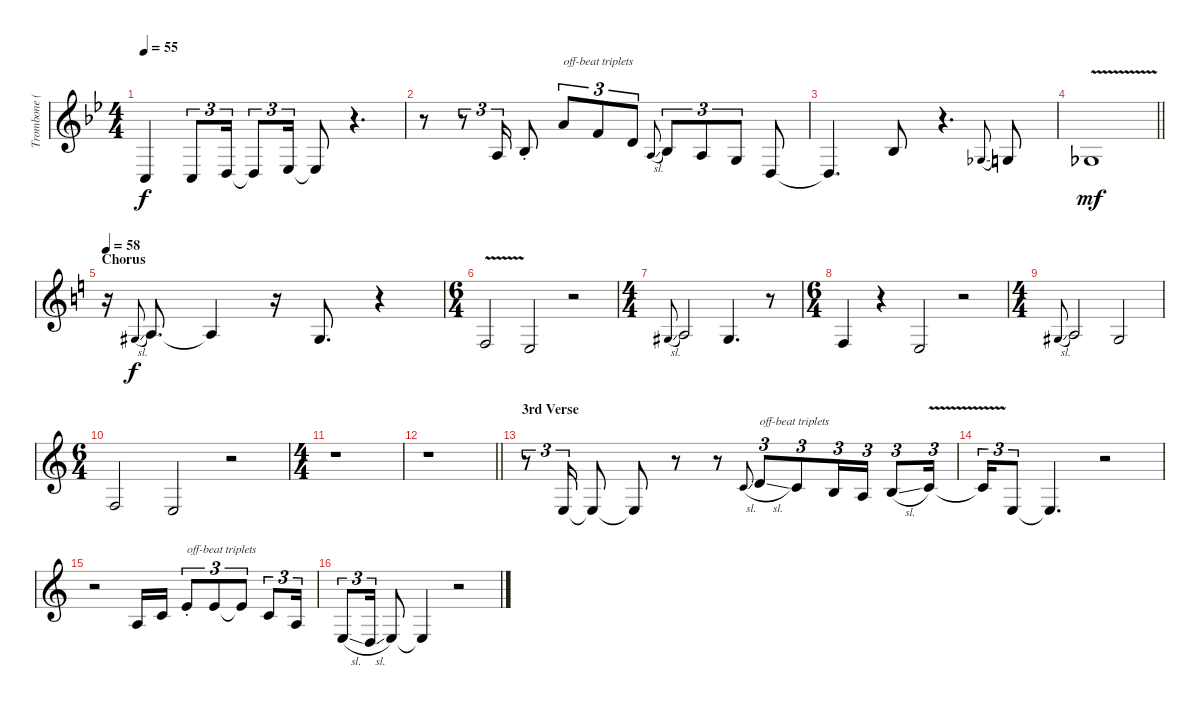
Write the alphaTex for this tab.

\track ("Trombone (Pete Strange)" "Trombone (") {instrument trombone}
\staff {score}
\tuning (E4 B3 G3 D3 A2 E2) {hide}
\ts (4 4)
\tempo 55
\clef g2
\ks gminor
8.6.4{dy f} 8.6.8{tu (3 2)} 10.6.16{tu (3 2)} 10.6{t}.8{tu (3 2)} 11.6.16{tu (3 2)} 11.6{t}.8 r.4{d} |
r.8 r.8{tu (3 2)} 7.4.16{tu (3 2)} 8.4{st}.8{beam Up beam split} 10.2.8{tu (3 2) txt "off-beat triplets" beam merge} 10.3.8{tu (3 2) beam merge} 12.4.8{tu (3 2)} 12.5{sl}.8{gr onbeat beam split} 13.5.8{tu (3 2) beam Up} 12.5.8{tu (3 2) beam Up beam merge} 10.5.8{tu (3 2) beam Up} 10.6.8 |
10.6{t}.4{d} 13.5.8 r.4{d} 9.5{sl}.8{gr onbeat} 10.5.8 |
\barLineRight lightlight
9.5{v}.1{dy mf} |
\section ("" "Chorus")
\tempo 58
\ks aminor
r.16 6.4{sl}.8{gr onbeat dy f} 7.4.8{d} 7.4{t}.4 r.16 6.4.8{d} r.4 |
\ts (6 4)
8.5{v}.2 7.5.2 r.2 |
\ts (4 4)
6.4{sl}.8{gr onbeat} 7.4.2 6.4.4{d} r.8 |
\ts (6 4)
8.5.4 r.4 7.5.2 r.2 |
\ts (4 4)
6.4{sl}.8{gr onbeat} 7.4.2 6.4.2 |
\ts (6 4)
8.5.2 7.5.2 r.2 |
\ts (4 4)
r.1 |
\barLineRight lightlight
r.1 |
\section ("" "3rd Verse")
r.8{tu (3 2)} 7.5.16{tu (3 2)} 7.5{t}.8 7.5{t}.8 r.8 r.8 5.3{sl}.8{gr onbeat} 7.3{sl}.8{tu (3 2) txt "off-beat triplets" beam merge} 5.3.8{tu (3 2) beam merge} 4.3.16{tu (3 2) beam merge} 7.4.16{tu (3 2) beam split} 4.3{sl}.8{tu (3 2)} 5.3{v}.16{tu (3 2)} |
5.3{t}.16{tu (3 2)} 7.5.8{tu (3 2)} 7.5{t}.4{d} r.2 |
r.2 7.4.16 5.3.16{beam split} 5.2{st}.8{tu (3 2) txt "off-beat triplets"} 5.2.8{tu (3 2) beam merge} 5.2{t}.8{tu (3 2) beam split} 5.3.8{tu (3 2)} 7.4.16{tu (3 2)} |
7.5{sl}.8{tu (3 2)} 5.5{sl}.16{tu (3 2)} 7.5.8 7.5{t}.4 r.2
